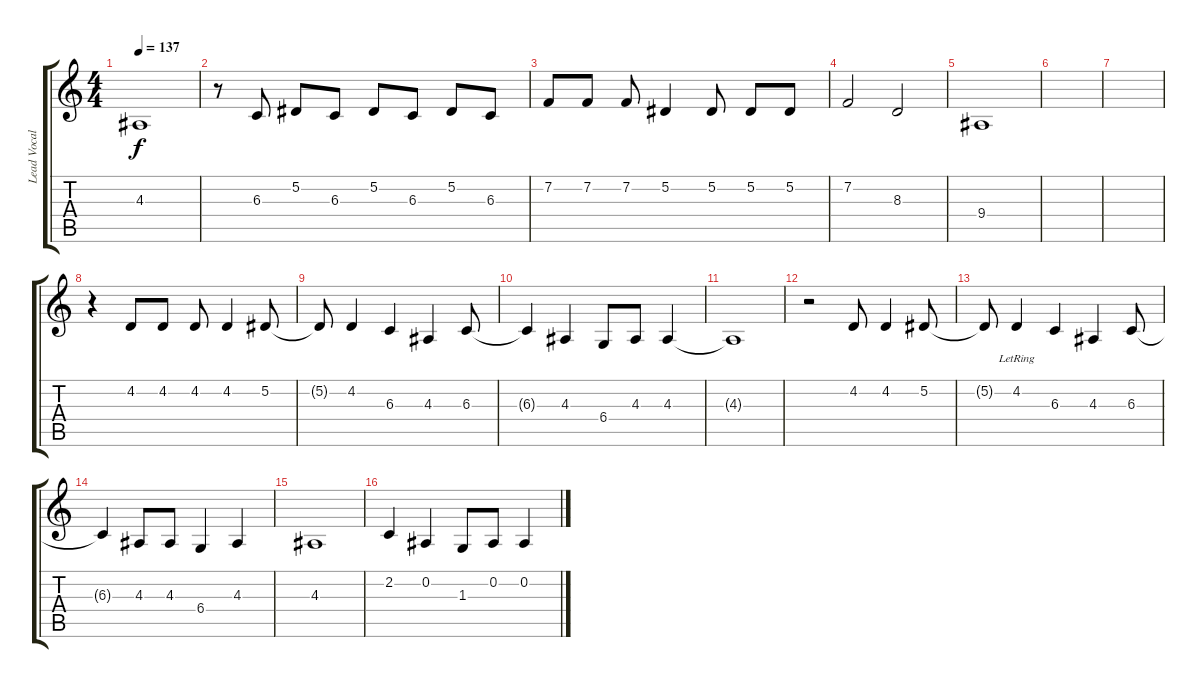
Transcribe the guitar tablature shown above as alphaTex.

\track ("Lead Vocals (BJA)" "Lead Vocal") {instrument acousticgrandpiano}
\staff {score tabs}
\tuning (Eb4 Bb3 Gb3 Db3 Ab2 Eb2) {hide}
\ts (4 4)
\tempo 137
\clef g2
\ks c
4.3{t}.1{dy f} |
r.8 6.3.8 5.2.8 6.3.8 5.2.8 6.3.8 5.2.8 6.3.8 |
7.2.8 7.2.8 7.2.8 5.2.4 5.2.8 5.2.8 5.2.8 |
7.2.2 8.3.2 |
9.4.1 |
|
|
r.4 4.2.8 4.2.8 4.2.8 4.2.4 5.2.8 |
5.2{t}.8 4.2.4 6.3.4 4.3.4 6.3.8 |
6.3{t}.4 4.3.4 6.4.8 4.3.8 4.3.4 |
4.3{t}.1 |
r.2 4.2.8 4.2.4 5.2.8 |
5.2{t}.8 4.2{lr}.4 6.3.4 4.3.4 6.3.8 |
6.3{t}.4 4.3.8 4.3.8 6.4.4 4.3.4 |
4.3.1 |
2.2.4 0.2.4 1.3.8 0.2.8 0.2.4
